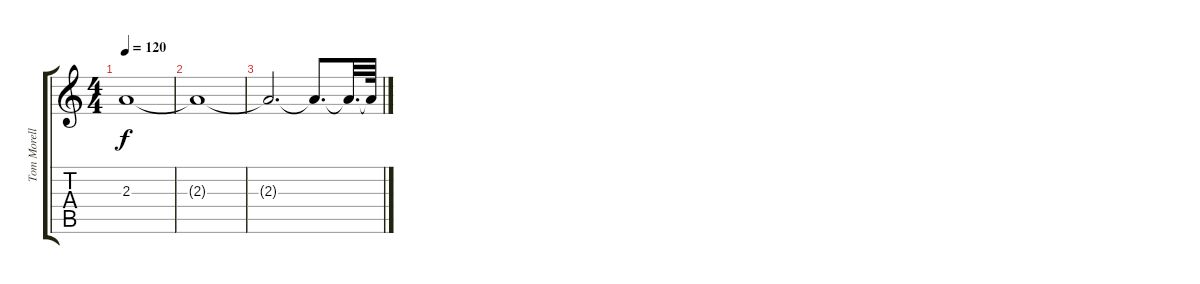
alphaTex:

\track ("Tom Morello" "Tom Morell") {instrument electricguitarjazz}
\staff {score tabs}
\tuning (E4 B3 G3 D3 A2 E2) {hide}
\ts (4 4)
\tempo 120
\clef g2
\ks c
2.3{t}.1{dy f} |
2.3{t}.1 |
2.3{t}.2{d} 2.3{t}.8{d} 2.3{t}.32{d} 2.3{t}.64
